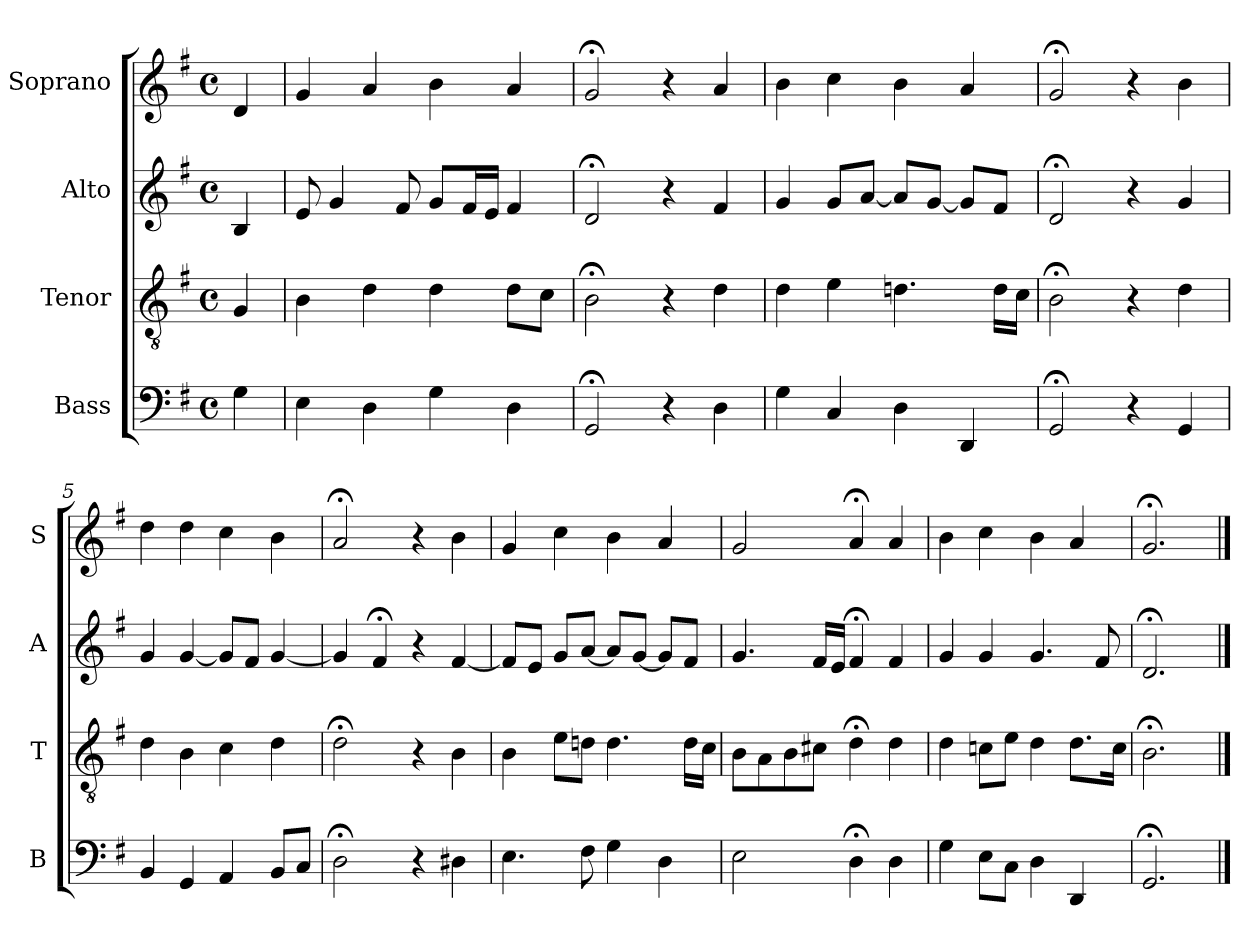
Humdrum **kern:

**kern	**kern	**kern	**kern
*part4	*part3	*part2	*part1
*staff4	*staff3	*staff2	*staff1
*I"Bass	*I"Tenor	*I"Alto	*I"Soprano
*I'B	*I'T	*I'A	*I'S
*clefF4	*clefGv2	*clefG2	*clefG2
*k[f#]	*k[f#]	*k[f#]	*k[f#]
*G:	*G:	*G:	*G:
*M4/4	*M4/4	*M4/4	*M4/4
*met(c)	*met(c)	*met(c)	*met(c)
*MM100	*MM100	*MM100	*MM100
=	=	=	=
4G	4G	4B	4d
=1	=1	=1	=1
4E	4Bi	8e	4gi
.	.	4g	.
4D	4di	.	4ai
.	.	8f#	.
4G	4d	8gL	4b
.	.	16f#L	.
.	.	16eJJ	.
4D	8dL	4f#	4a
.	8cJ	.	.
=2	=2	=2	=2
2GG;<	2B;<i	2d;<	2g;<i
4r	4r	4r	4r
4D	4di	4f#	4ai
=3	=3	=3	=3
4G	4d	4g	4b
4C	4e	8gL	4cc
.	.	[8aJ	.
4D	4.dn	8aL]	4b
.	.	[8gJ	.
4DD	.	8gL]	4a
.	16dLL	8f#J	.
.	16cJJ	.	.
=4	=4	=4	=4
2GG;<	2B;<	2d;<	2g;<
4r	4r	4r	4r
4GG	4d	4g	4b
=5	=5	=5	=5
4BB	4d	4g	4dd
4GG	4B	[4g	4dd
4AA	4c	8gL]	4cc
.	.	8f#J	.
8BBL	4d	[4g	4b
8CJ	.	.	.
=6	=6	=6	=6
2D;<	2d;<	4g]	2a;<
.	.	4f#;<	.
4r	4r	4r	4r
4D#X	4B	[4f#	4b
=7	=7	=7	=7
4.E	4B	8f#L]	4g
.	.	8eJ	.
.	8eL	8gL	4cc
8F#	8dnJ	[8aJ	.
4G	4.d	8aL]	4b
.	.	[8gJ	.
4D	.	8gL]	4a
.	16dLL	8f#J	.
.	16cJJ	.	.
=8	=8	=8	=8
2E	8BL	4.g	2gi
.	8A	.	.
.	8B	.	.
.	8c#XiJ	16f#LL	.
.	.	16eJJ	.
4D;<	4d;<i	4f#;<	4a;<i
4D	4d	4f#	4a
=9	=9	=9	=9
4G	4d	4g	4b
8EL	8cnL	4g	4cc
8CJ	8eJ	.	.
4D	4d	4.g	4b
4DD	8.dL	.	4a
.	.	8f#	.
.	16cJk	.	.
=10	=10	=10	=10
2.GG;<	2.B;<	2.d;<	2.g;<
==	==	==	==
*-	*-	*-	*-
